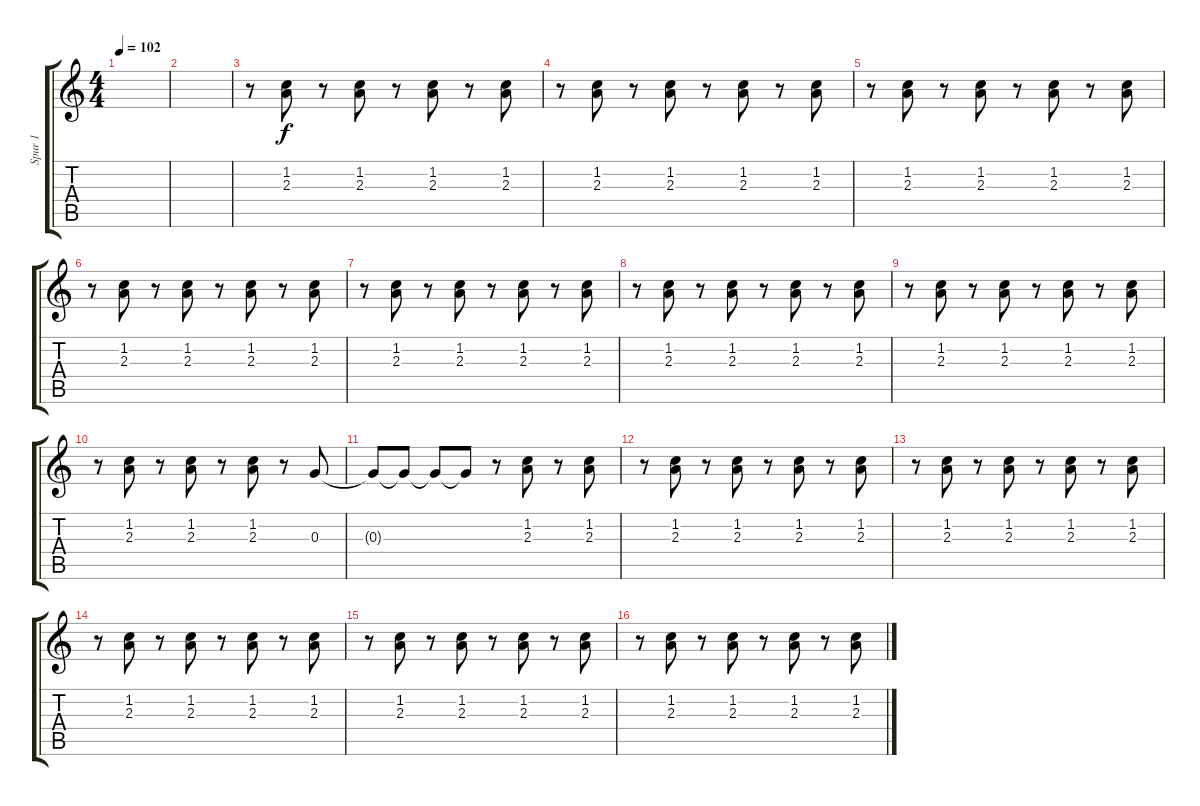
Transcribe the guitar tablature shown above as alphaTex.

\track ("Spur 1" "Spur 1") {instrument acousticguitarsteel}
\staff {score tabs}
\tuning (E4 B3 G3 D3 A2 E2) {hide}
\ts (4 4)
\tempo 102
\clef g2
\ks c
|
|
r.8 (1.2 2.3).8 r.8 (1.2 2.3).8 r.8 (1.2 2.3).8 r.8 (1.2 2.3).8 |
r.8 (1.2 2.3).8 r.8 (1.2 2.3).8 r.8 (1.2 2.3).8 r.8 (1.2 2.3).8 |
r.8 (1.2 2.3).8 r.8 (1.2 2.3).8 r.8 (1.2 2.3).8 r.8 (1.2 2.3).8 |
r.8 (1.2 2.3).8 r.8 (1.2 2.3).8 r.8 (1.2 2.3).8 r.8 (1.2 2.3).8 |
r.8 (1.2 2.3).8 r.8 (1.2 2.3).8 r.8 (1.2 2.3).8 r.8 (1.2 2.3).8 |
r.8 (1.2 2.3).8 r.8 (1.2 2.3).8 r.8 (1.2 2.3).8 r.8 (1.2 2.3).8 |
r.8 (1.2 2.3).8 r.8 (1.2 2.3).8 r.8 (1.2 2.3).8 r.8 (1.2 2.3).8 |
r.8 (1.2 2.3).8 r.8 (1.2 2.3).8 r.8 (1.2 2.3).8 r.8 0.3.8 |
0.3{t}.8 0.3{t}.8 0.3{t}.8 0.3{t}.8 r.8 (1.2 2.3).8 r.8 (1.2 2.3).8 |
r.8 (1.2 2.3).8 r.8 (1.2 2.3).8 r.8 (1.2 2.3).8 r.8 (1.2 2.3).8 |
r.8 (1.2 2.3).8 r.8 (1.2 2.3).8 r.8 (1.2 2.3).8 r.8 (1.2 2.3).8 |
r.8 (1.2 2.3).8 r.8 (1.2 2.3).8 r.8 (1.2 2.3).8 r.8 (1.2 2.3).8 |
r.8 (1.2 2.3).8 r.8 (1.2 2.3).8 r.8 (1.2 2.3).8 r.8 (1.2 2.3).8 |
r.8 (1.2 2.3).8 r.8 (1.2 2.3).8 r.8 (1.2 2.3).8 r.8 (1.2 2.3).8
